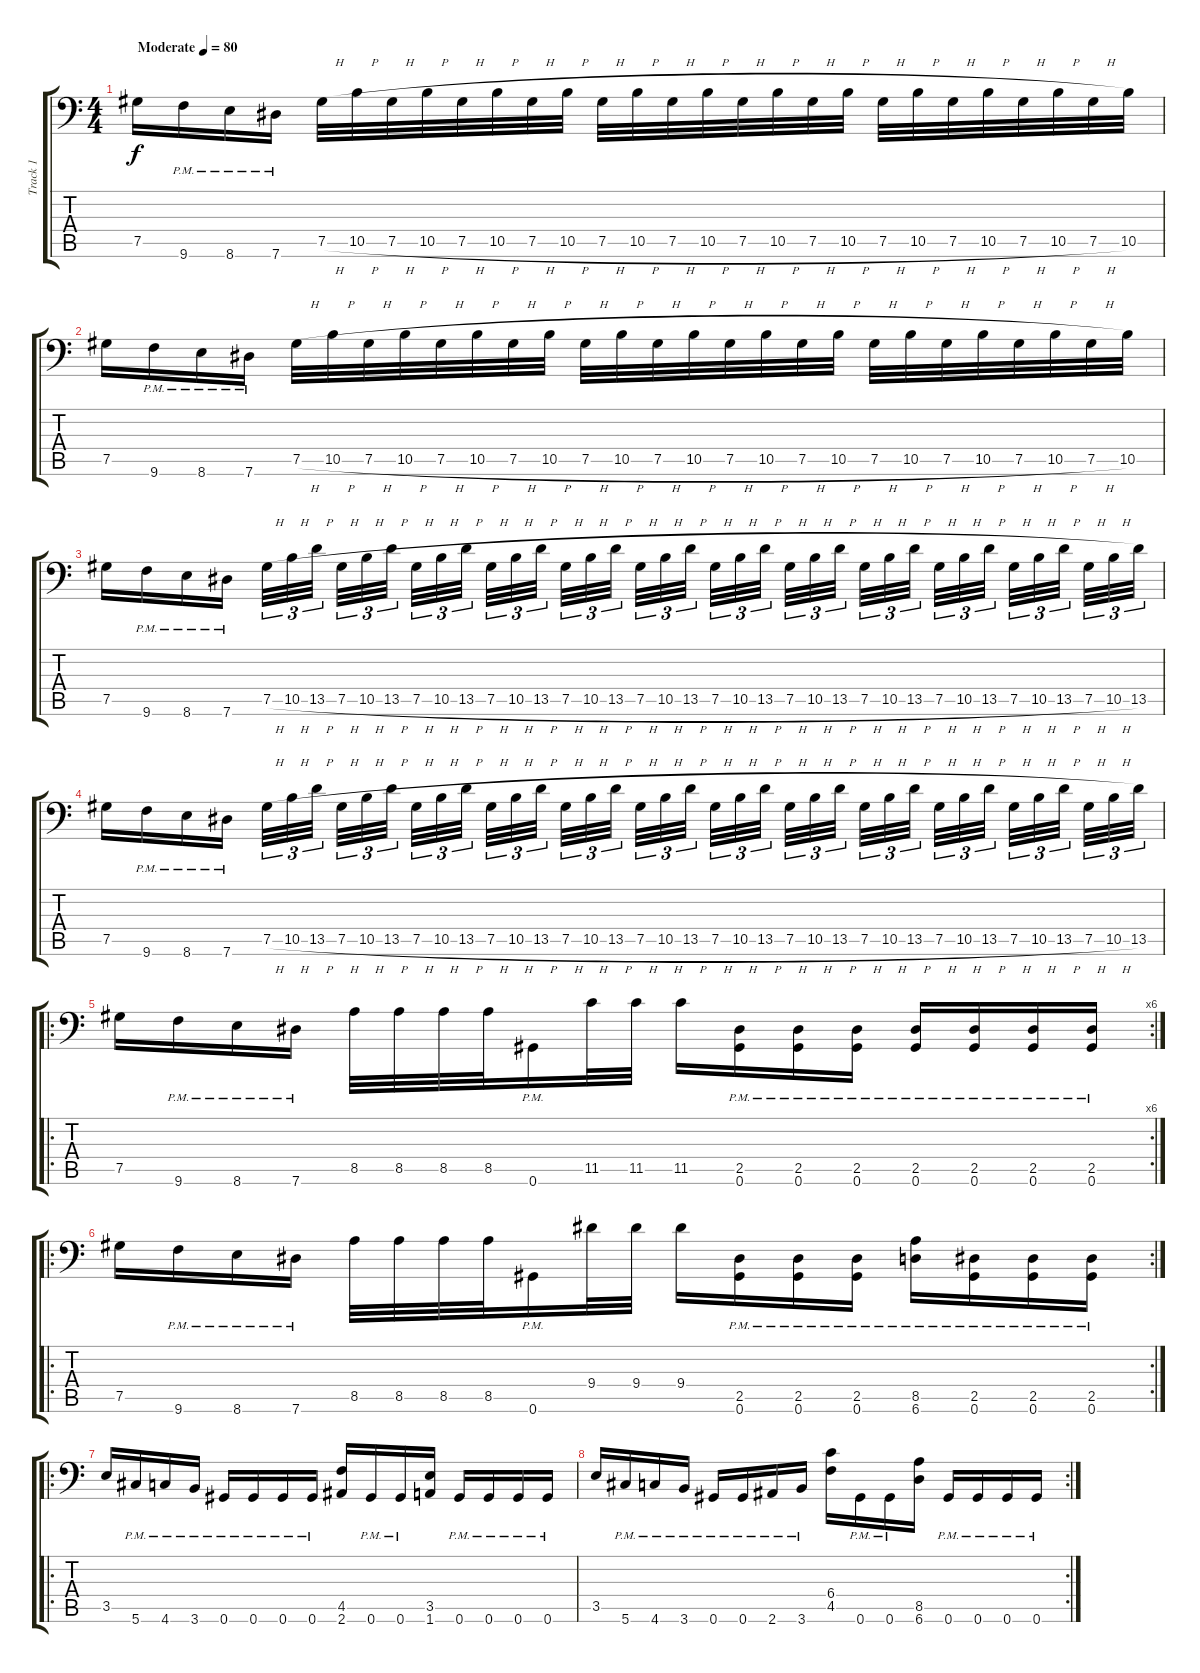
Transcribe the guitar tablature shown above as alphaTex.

\track ("Track 1" "Track 1") {instrument distortionguitar}
\staff {score tabs}
\tuning (Ab3 Eb3 B2 Gb2 Db2 Ab1) {hide}
\ts (4 4)
\tempo (80 "Moderate")
\clef f4
\ks c
7.5.16{dy f instrument distortionguitar} 9.6{pm}.16 8.6{pm}.16 7.6{pm}.16 7.5{h}.32 10.5{h}.32 7.5{h}.32 10.5{h}.32 7.5{h}.32 10.5{h}.32 7.5{h}.32 10.5{h}.32 7.5{h}.32 10.5{h}.32 7.5{h}.32 10.5{h}.32 7.5{h}.32 10.5{h}.32 7.5{h}.32 10.5{h}.32 7.5{h}.32 10.5{h}.32 7.5{h}.32 10.5{h}.32 7.5{h}.32 10.5{h}.32 7.5{h}.32 10.5.32 |
7.5.16 9.6{pm}.16 8.6{pm}.16 7.6{pm}.16 7.5{h}.32 10.5{h}.32 7.5{h}.32 10.5{h}.32 7.5{h}.32 10.5{h}.32 7.5{h}.32 10.5{h}.32 7.5{h}.32 10.5{h}.32 7.5{h}.32 10.5{h}.32 7.5{h}.32 10.5{h}.32 7.5{h}.32 10.5{h}.32 7.5{h}.32 10.5{h}.32 7.5{h}.32 10.5{h}.32 7.5{h}.32 10.5{h}.32 7.5{h}.32 10.5.32 |
7.5.16 9.6{pm}.16 8.6{pm}.16 7.6{pm}.16 7.5{h}.32{tu (3 2)} 10.5{h}.32{tu (3 2)} 13.5{h}.32{tu (3 2) beam splitsecondary} 7.5{h}.32{tu (3 2)} 10.5{h}.32{tu (3 2)} 13.5{h}.32{tu (3 2) beam splitsecondary} 7.5{h}.32{tu (3 2)} 10.5{h}.32{tu (3 2)} 13.5{h}.32{tu (3 2) beam splitsecondary} 7.5{h}.32{tu (3 2)} 10.5{h}.32{tu (3 2)} 13.5{h}.32{tu (3 2)} 7.5{h}.32{tu (3 2)} 10.5{h}.32{tu (3 2)} 13.5{h}.32{tu (3 2) beam splitsecondary} 7.5{h}.32{tu (3 2)} 10.5{h}.32{tu (3 2)} 13.5{h}.32{tu (3 2) beam splitsecondary} 7.5{h}.32{tu (3 2)} 10.5{h}.32{tu (3 2)} 13.5{h}.32{tu (3 2) beam splitsecondary} 7.5{h}.32{tu (3 2)} 10.5{h}.32{tu (3 2)} 13.5{h}.32{tu (3 2)} 7.5{h}.32{tu (3 2)} 10.5{h}.32{tu (3 2)} 13.5{h}.32{tu (3 2) beam splitsecondary} 7.5{h}.32{tu (3 2)} 10.5{h}.32{tu (3 2)} 13.5{h}.32{tu (3 2) beam splitsecondary} 7.5{h}.32{tu (3 2)} 10.5{h}.32{tu (3 2)} 13.5{h}.32{tu (3 2) beam splitsecondary} 7.5{h}.32{tu (3 2)} 10.5{h}.32{tu (3 2)} 13.5.32{tu (3 2)} |
7.5.16 9.6{pm}.16 8.6{pm}.16 7.6{pm}.16 7.5{h}.32{tu (3 2)} 10.5{h}.32{tu (3 2)} 13.5{h}.32{tu (3 2) beam splitsecondary} 7.5{h}.32{tu (3 2)} 10.5{h}.32{tu (3 2)} 13.5{h}.32{tu (3 2) beam splitsecondary} 7.5{h}.32{tu (3 2)} 10.5{h}.32{tu (3 2)} 13.5{h}.32{tu (3 2) beam splitsecondary} 7.5{h}.32{tu (3 2)} 10.5{h}.32{tu (3 2)} 13.5{h}.32{tu (3 2)} 7.5{h}.32{tu (3 2)} 10.5{h}.32{tu (3 2)} 13.5{h}.32{tu (3 2) beam splitsecondary} 7.5{h}.32{tu (3 2)} 10.5{h}.32{tu (3 2)} 13.5{h}.32{tu (3 2) beam splitsecondary} 7.5{h}.32{tu (3 2)} 10.5{h}.32{tu (3 2)} 13.5{h}.32{tu (3 2) beam splitsecondary} 7.5{h}.32{tu (3 2)} 10.5{h}.32{tu (3 2)} 13.5{h}.32{tu (3 2)} 7.5{h}.32{tu (3 2)} 10.5{h}.32{tu (3 2)} 13.5{h}.32{tu (3 2) beam splitsecondary} 7.5{h}.32{tu (3 2)} 10.5{h}.32{tu (3 2)} 13.5{h}.32{tu (3 2) beam splitsecondary} 7.5{h}.32{tu (3 2)} 10.5{h}.32{tu (3 2)} 13.5{h}.32{tu (3 2) beam splitsecondary} 7.5{h}.32{tu (3 2)} 10.5{h}.32{tu (3 2)} 13.5.32{tu (3 2)} |
\ro
\rc 6
7.5.16 9.6{pm}.16 8.6{pm}.16 7.6{pm}.16 8.5.32 8.5.32 8.5.32 8.5.32 0.6{pm}.16 11.5.32 11.5.32 11.5.16 (2.5{pm} 0.6{pm}).16 (2.5{pm} 0.6{pm}).16 (2.5{pm} 0.6{pm}).16 (2.5{pm} 0.6{pm}).16 (2.5{pm} 0.6{pm}).16 (2.5{pm} 0.6{pm}).16 (2.5{pm} 0.6{pm}).16 |
\ro
\rc 2
7.5.16 9.6{pm}.16 8.6{pm}.16 7.6{pm}.16 8.5.32 8.5.32 8.5.32 8.5.32 0.6{pm}.16 9.4.32 9.4.32 9.4.16 (2.5{pm} 0.6{pm}).16 (2.5{pm} 0.6{pm}).16 (2.5{pm} 0.6{pm}).16 (8.5{pm} 6.6{pm}).16 (2.5{pm} 0.6{pm}).16 (2.5{pm} 0.6{pm}).16 (2.5{pm} 0.6{pm}).16 |
\ro
3.5.16 5.6{pm}.16 4.6{pm}.16 3.6{pm}.16 0.6{pm}.16 0.6{pm}.16 0.6{pm}.16 0.6{pm}.16 (4.5 2.6).16 0.6{pm}.16 0.6{pm}.16 (3.5 1.6).16 0.6{pm}.16 0.6{pm}.16 0.6{pm}.16 0.6{pm}.16 |
\rc 2
3.5.16 5.6{pm}.16 4.6{pm}.16 3.6{pm}.16 0.6{pm}.16 0.6{pm}.16 2.6{pm}.16 3.6{pm}.16 (6.4 4.5).16 0.6{pm}.16 0.6{pm}.16 (8.5 6.6).16 0.6{pm}.16 0.6{pm}.16 0.6{pm}.16 0.6{pm}.16
